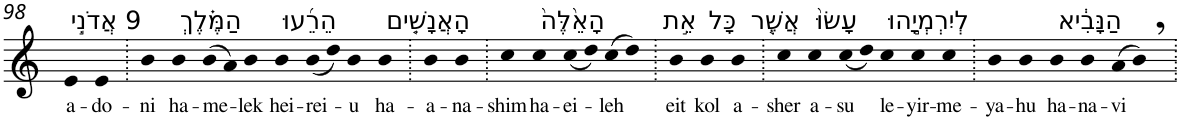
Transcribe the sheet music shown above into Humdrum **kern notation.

**kern	**text
*part1	*part1
*staff1	*staff1
*I"Piano	*
*I'Pno	*
!!LO:PB:g=z
*clefG2	*
*k[]	*
=98	=98
!LO:TX:a:t=9 אֲדֹנִ֣י	!
!	!LO:LY:b
4e	a-
!	!LO:LY:b
4e	-do-
=99.	=99.
!	!LO:LY:b
4b	-ni
!LO:TX:a:t=הַמֶּ֗לֶךְ	!
!	!LO:LY:b
4b	ha-
!	!LO:LY:b
(>8b	-me-
8a)	.
!	!LO:LY:b
4b	-lek
!LO:TX:a:t=הֵרֵ֜עוּ	!
!	!LO:LY:b
4b	hei-
!	!LO:LY:b
(<8b	-rei-
8dd)	.
!	!LO:LY:b
4b	-u
!LO:TX:a:t=הָאֲנָשִׁ֤ים	!
!	!LO:LY:b
4b	ha-
=100.	=100.
!	!LO:LY:b
4b	-a-
!	!LO:LY:b
4b	-na-
=101.	=101.
!	!LO:LY:b
4cc	-shim
!LO:TX:a:t=הָאֵ֙לֶּה֙	!
!	!LO:LY:b
4cc	ha-
!	!LO:LY:b
(<8cc	-ei-
8dd)	.
!	!LO:LY:b
(>8cc	-leh
8dd)	.
=102.	=102.
!LO:TX:a:t=אֵ֣ת	!
!	!LO:LY:b
4b	eit
!LO:TX:a:t=כָּל	!
!	!LO:LY:b
4b	kol
!LO:TX:a:t=אֲשֶׁ֤ר	!
!	!LO:LY:b
4b	a-
=103.	=103.
!	!LO:LY:b
4cc	-sher
!LO:TX:a:t=עָשׂוּ֙	!
!	!LO:LY:b
4cc	a-
!	!LO:LY:b
(<8cc	-su
8dd)	.
!LO:TX:a:t=לְיִרְמְיָ֣הוּ	!
!	!LO:LY:b
4cc	le-
!	!LO:LY:b
4cc	-yir-
!	!LO:LY:b
4cc	-me-
=104.	=104.
!	!LO:LY:b
4b	-ya-
!	!LO:LY:b
4b	-hu
!LO:TX:a:t=הַנָּבִ֔יא	!
!	!LO:LY:b
4b	ha-
!	!LO:LY:b
4b	-na-
!	!LO:LY:b
(>8a	-vi
8b,)	.
=.	=.
*-	*-
